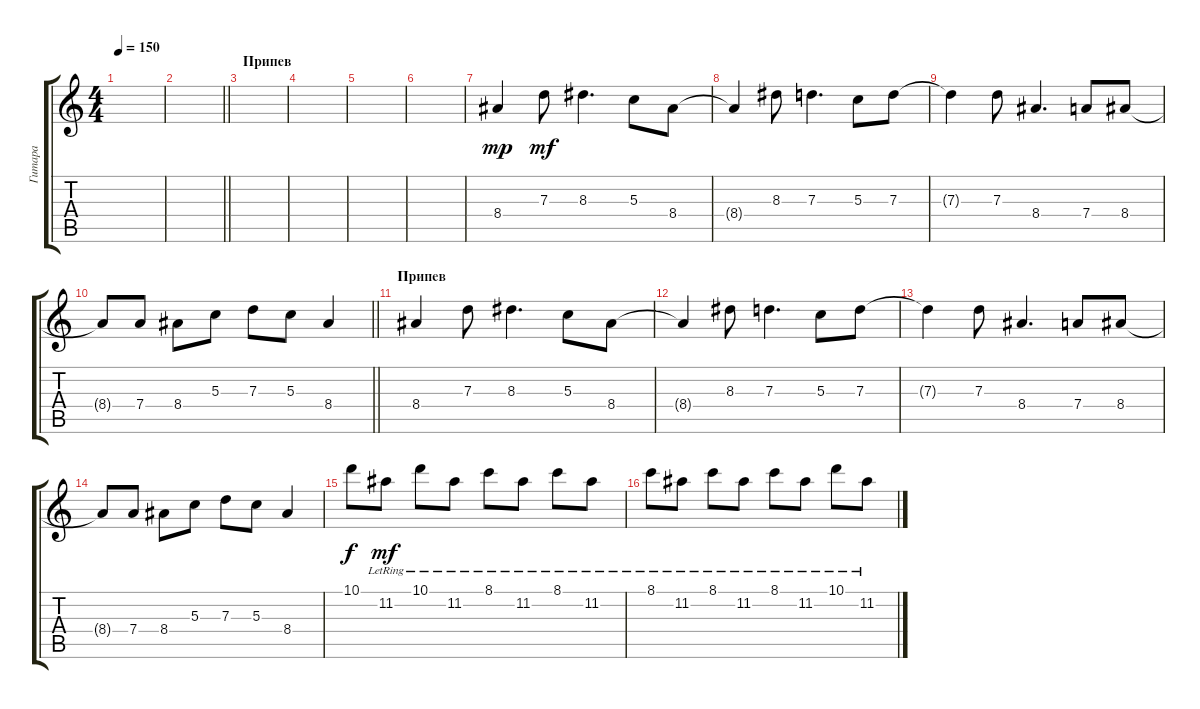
\track ("Гитара" "Гитара") {instrument overdrivenguitar}
\staff {score tabs}
\tuning (E4 B3 G3 D3 A2 E2) {hide}
\ts (4 4)
\tempo 150
\clef g2
\ks c
|
\barLineRight lightlight
|
\section ("" "Припев")
|
|
|
|
8.4.4{dy mp volume 15 instrument overdrivenguitar} 7.3.8{dy mf} 8.3.4{d} 5.3.8 8.4.8 |
8.4{t}.4 8.3.8 7.3.4{d} 5.3.8 7.3.8 |
7.3{t}.4 7.3.8 8.4.4{d} 7.4.8 8.4.8 |
\barLineRight lightlight
8.4{t}.8 7.4.8 8.4.8 5.3.8 7.3.8 5.3.8 8.4.4 |
\section ("" "Припев")
8.4.4{volume 13} 7.3.8 8.3.4{d} 5.3.8 8.4.8 |
8.4{t}.4 8.3.8 7.3.4{d} 5.3.8 7.3.8 |
7.3{t}.4 7.3.8 8.4.4{d} 7.4.8 8.4.8 |
8.4{t}.8 7.4.8 8.4.8 5.3.8 7.3.8 5.3.8 8.4.4 |
10.1.8{dy f volume 8 instrument electricguitarjazz} 11.2{lr}.8{dy mf} 10.1{lr}.8 11.2{lr}.8 8.1{lr}.8 11.2{lr}.8 8.1{lr}.8 11.2{lr}.8 |
8.1{lr}.8 11.2{lr}.8 8.1{lr}.8 11.2{lr}.8 8.1{lr}.8 11.2{lr}.8 10.1{lr}.8 11.2{lr}.8
